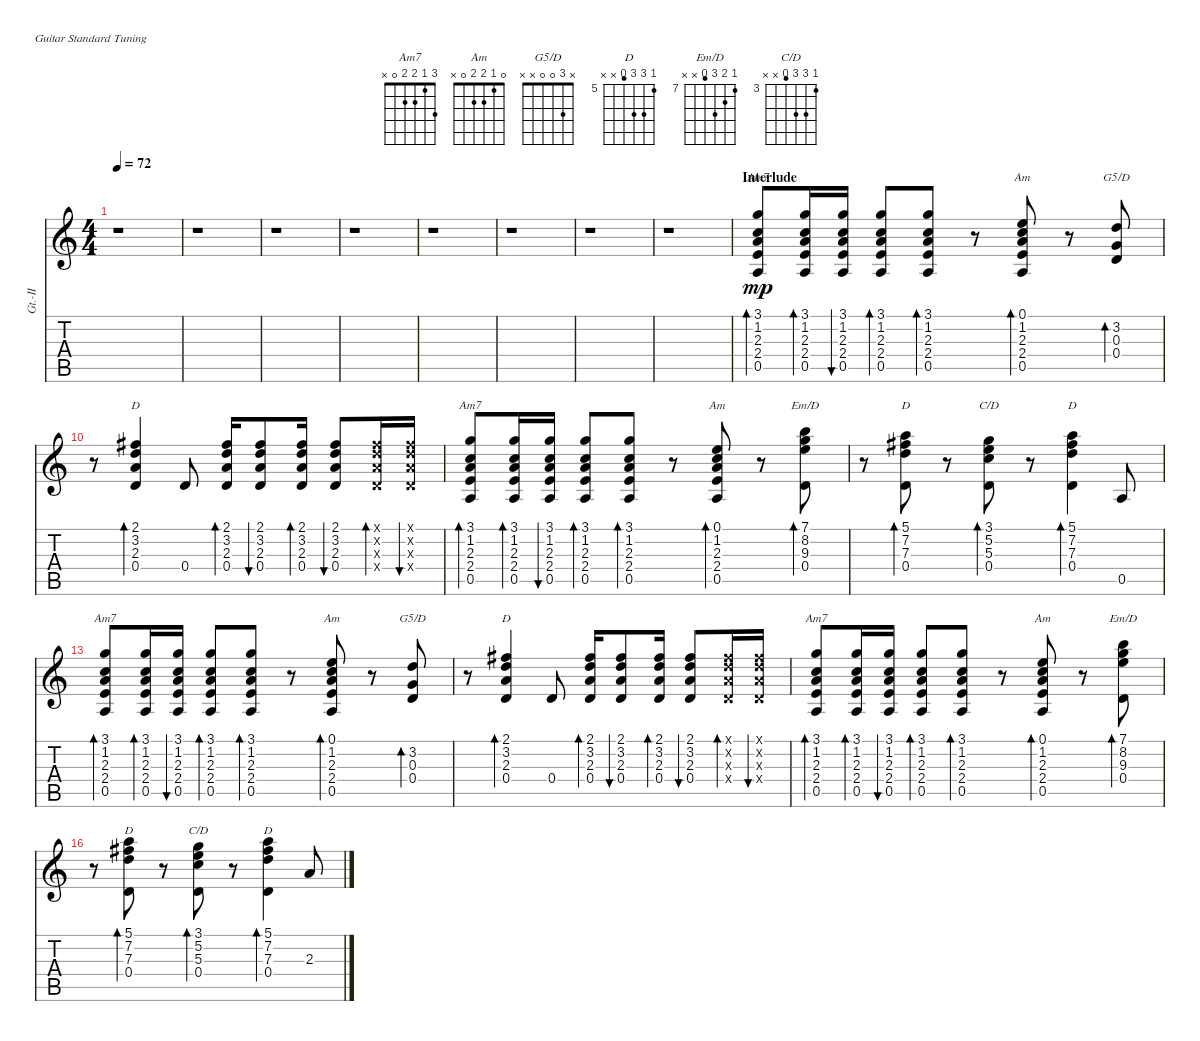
\defaultSystemsLayout 4
\bracketExtendMode nobrackets
\defaultBarNumberDisplay FirstOfSystem
\track ("Rhythm II (12 St.) - J. Page - Clean" "Gt.-II") {instrument electricguitarclean}
\staff {score tabs}
\tuning (E4 B3 G3 D3 A2 E2)
\chord ("Am7" 3 1 2 2 0 x)
\chord ("Am" 0 1 2 2 0 x)
\chord ("G5/D" x 3 0 0 x x)
\chord ("D" 2 3 2 0 x x)
\chord ("Em/D" 7 8 9 6 x x) {firstfret 7}
\chord ("D" 5 7 7 4 x x) {firstfret 5}
\chord ("C/D" 3 5 5 2 x x) {firstfret 3}
\ts (4 4)
\tempo 72
\clef g2
\scale
0.960908
\ks aminor
r.1{dy mp} |
\scale
1.07818 r.1 |
\scale
0.960908 r.1 |
\scale
0.960908 r.1 |
\scale
1.07818 r.1 |
\scale
0.960908 r.1 |
\scale
0.960908 r.1 |
\scale
1.07818 r.1 |
\section ("" "Interlude")
\scale
0.960908 (0.5 2.4 2.3 1.2 3.1).8{bd 30 ch "Am7"} (0.5 2.4 2.3 1.2 3.1).16{bd 30} (0.5 2.4 2.3 1.2 3.1).16{bu 30} (0.5 2.4 2.3 1.2 3.1).8{bd 30} (0.5 2.4 2.3 1.2 3.1).8{bd 30} r.8 (0.5 2.4 2.3 1.2 0.1).8{bd 30 ch "Am"} r.8 (0.4 0.3 3.2).8{bd 30 ch "G5/D"} |
\scale
0.960908 r.8 (0.4 2.3 3.2 2.1{acc #}).4{bd 30 ch "D"} 0.4.8 (0.4 2.3 3.2 2.1{acc #}).16{bd 30} (0.4 2.3 3.2 2.1{acc #}).8{bu 30} (0.4 2.3 3.2 2.1{acc #}).16{bd 30} (0.4 2.3 3.2 2.1{acc #}).8{bu 30} (0.4{x} 2.3{x} 3.2{x} 2.1{x acc #}).16{bd 30} (0.4{x} 2.3{x} 3.2{x} 2.1{x acc #}).16{bu 30} |
\scale
1.07818 (0.5 2.4 2.3 1.2 3.1).8{bd 30 ch "Am7"} (0.5 2.4 2.3 1.2 3.1).16{bd 30} (0.5 2.4 2.3 1.2 3.1).16{bu 30} (0.5 2.4 2.3 1.2 3.1).8{bd 30} (0.5 2.4 2.3 1.2 3.1).8{bd 30} r.8 (0.5 2.4 2.3 1.2 0.1).8{bd 30 ch "Am"} r.8 (0.4 9.3 8.2 7.1).8{bd 30 ch "Em/D"} |
\scale
0.960908 r.8 (5.1 7.2{acc #} 7.3 0.4).8{bd 30 ch "D"} r.8 (0.4 5.3 5.2 3.1).8{bd 30 ch "C/D"} r.8 (5.1 7.2{acc #} 7.3 0.4).4{bd 30 ch "D"} 0.5.8 |
\scale
0.960908 (0.5 2.4 2.3 1.2 3.1).8{bd 30 ch "Am7"} (0.5 2.4 2.3 1.2 3.1).16{bd 30} (0.5 2.4 2.3 1.2 3.1).16{bu 30} (0.5 2.4 2.3 1.2 3.1).8{bd 30} (0.5 2.4 2.3 1.2 3.1).8{bd 30} r.8 (0.5 2.4 2.3 1.2 0.1).8{bd 30 ch "Am"} r.8 (0.4 0.3 3.2).8{bd 30 ch "G5/D"} |
\scale
1.07818 r.8 (0.4 2.3 3.2 2.1{acc #}).4{bd 30 ch "D"} 0.4.8 (0.4 2.3 3.2 2.1{acc #}).16{bd 30} (0.4 2.3 3.2 2.1{acc #}).8{bu 30} (0.4 2.3 3.2 2.1{acc #}).16{bd 30} (0.4 2.3 3.2 2.1{acc #}).8{bu 30} (0.4{x} 2.3{x} 3.2{x} 2.1{x acc #}).16{bd 30} (0.4{x} 2.3{x} 3.2{x} 2.1{x acc #}).16{bu 30} |
\scale
0.960908 (0.5 2.4 2.3 1.2 3.1).8{bd 30 ch "Am7"} (0.5 2.4 2.3 1.2 3.1).16{bd 30} (0.5 2.4 2.3 1.2 3.1).16{bu 30} (0.5 2.4 2.3 1.2 3.1).8{bd 30} (0.5 2.4 2.3 1.2 3.1).8{bd 30} r.8 (0.5 2.4 2.3 1.2 0.1).8{bd 30 ch "Am"} r.8 (0.4 9.3 8.2 7.1).8{bd 30 ch "Em/D"} |
\scale
0.960908 r.8 (5.1 7.2{acc #} 7.3 0.4).8{bd 30 ch "D"} r.8 (0.4 5.3 5.2 3.1).8{bd 30 ch "C/D"} r.8 (5.1 7.2{acc #} 7.3 0.4).4{bd 30 ch "D"} 2.3.8
